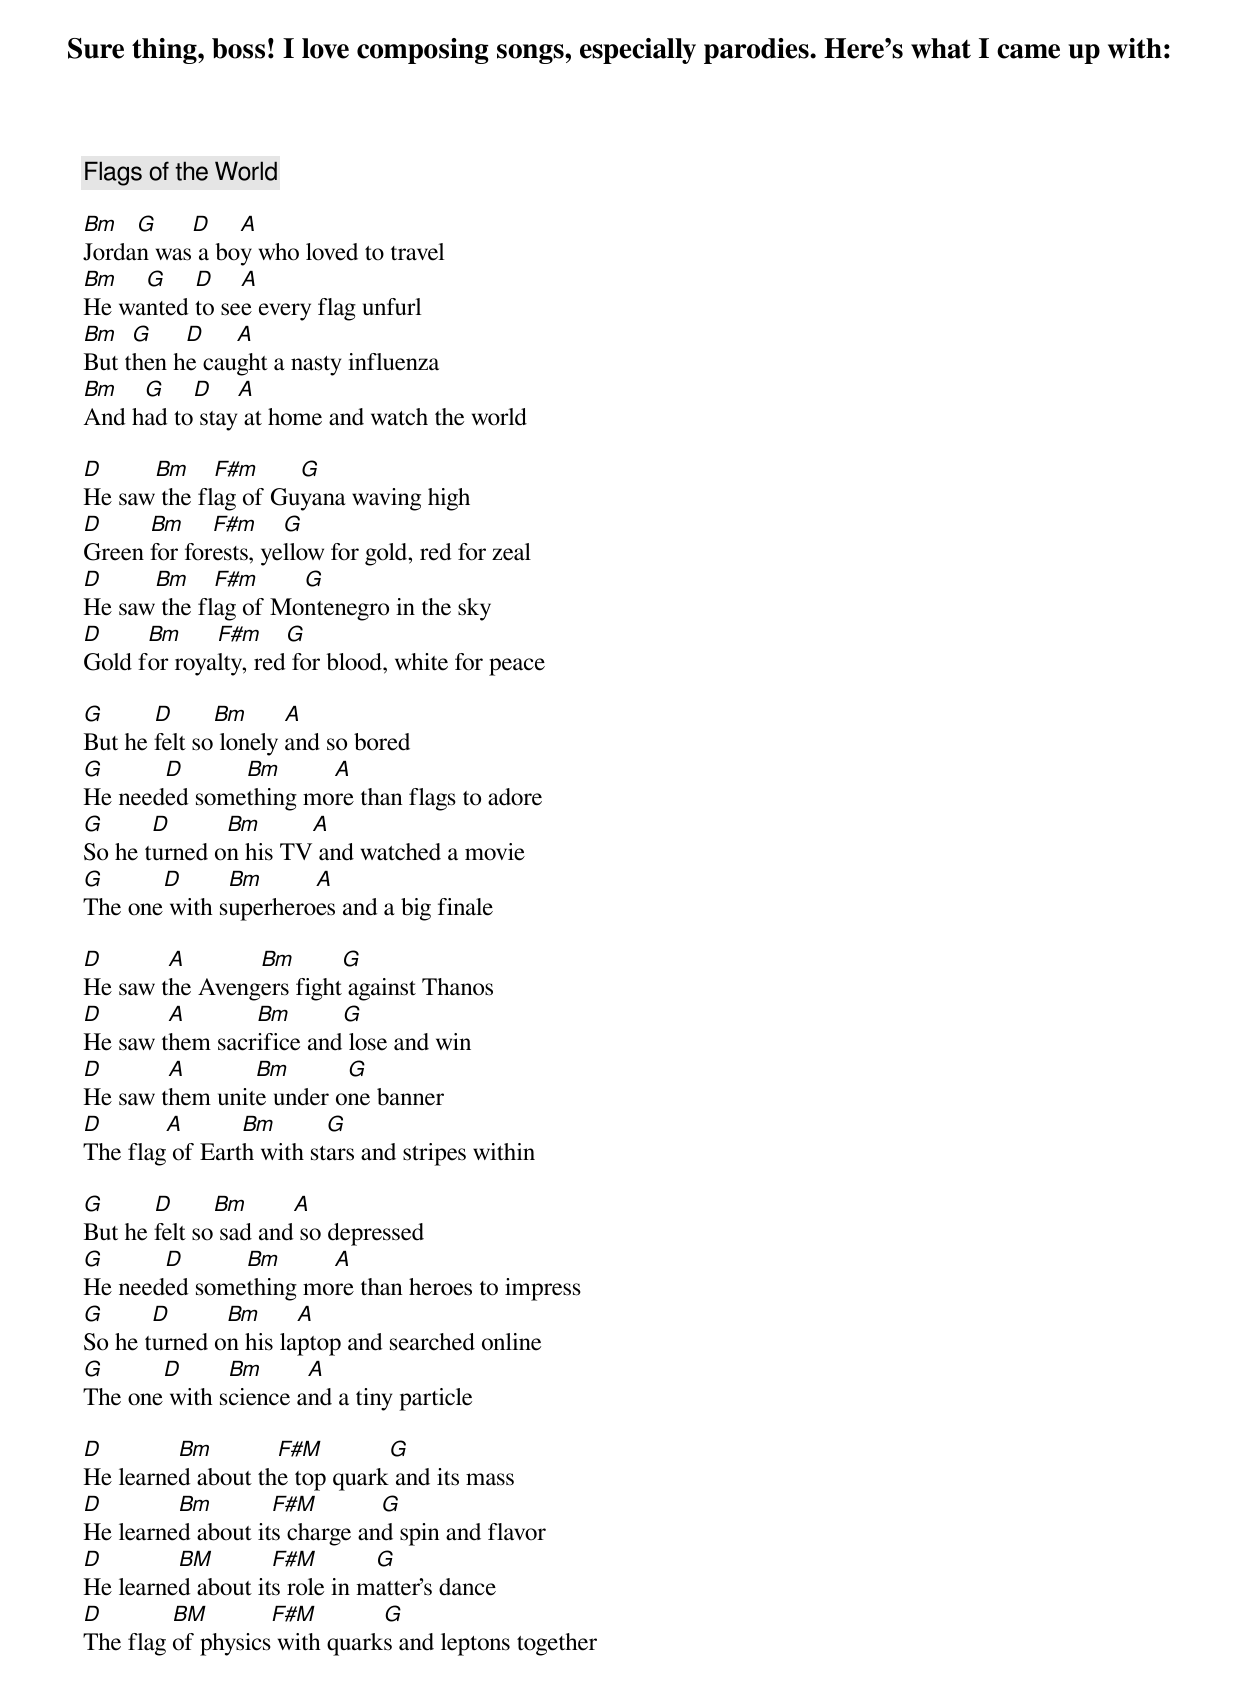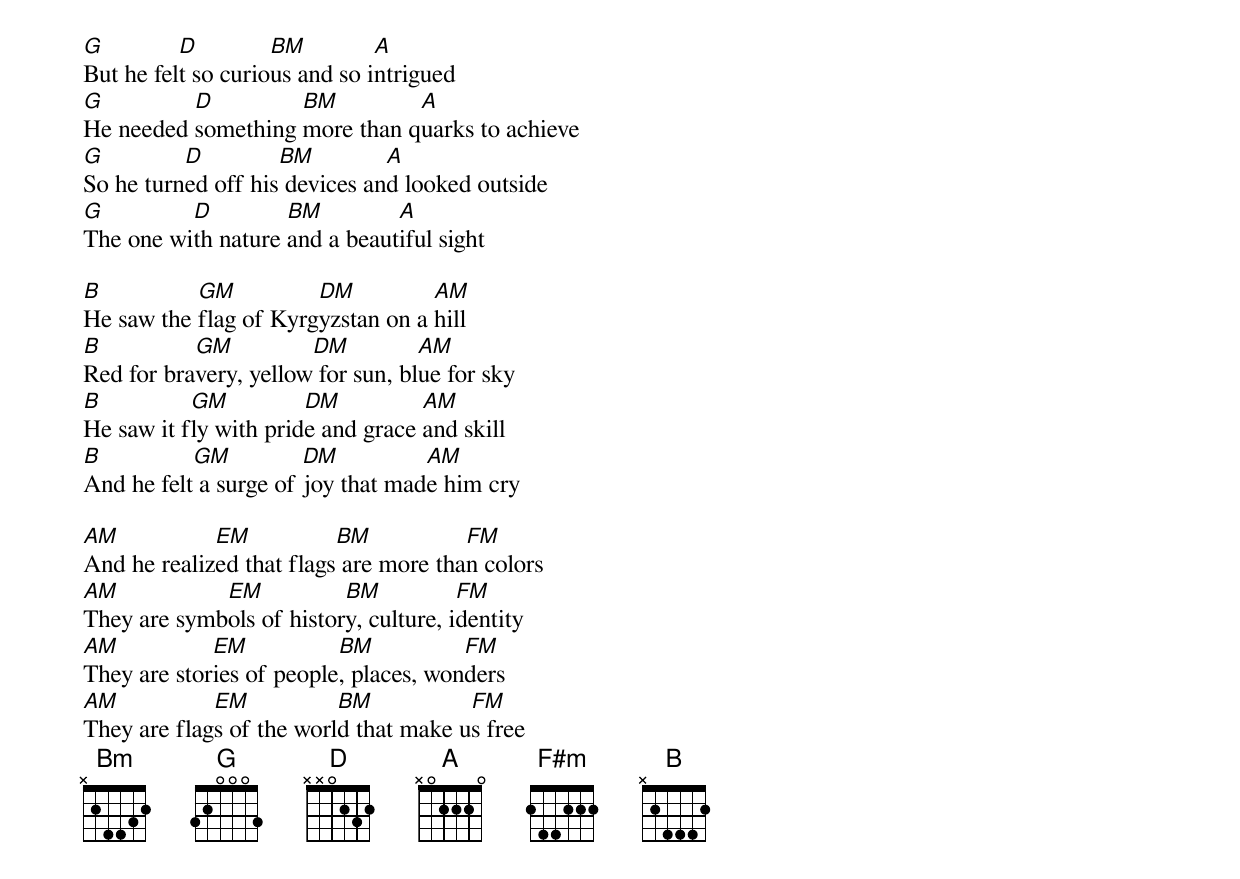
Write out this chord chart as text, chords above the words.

Sure thing, boss! I love composing songs, especially parodies. Here's what I came up with:

Flags of the World

Bm   G    D    A
Jordan was a boy who loved to travel
Bm   G    D    A
He wanted to see every flag unfurl
Bm   G    D    A
But then he caught a nasty influenza
Bm   G    D    A
And had to stay at home and watch the world

D     Bm     F#m     G
He saw the flag of Guyana waving high
D     Bm     F#m     G
Green for forests, yellow for gold, red for zeal
D     Bm     F#m     G
He saw the flag of Montenegro in the sky
D     Bm     F#m     G
Gold for royalty, red for blood, white for peace

G      D      Bm      A
But he felt so lonely and so bored
G      D      Bm      A
He needed something more than flags to adore
G      D      Bm      A
So he turned on his TV and watched a movie
G      D      Bm      A
The one with superheroes and a big finale

D       A       Bm       G
He saw the Avengers fight against Thanos
D       A       Bm       G
He saw them sacrifice and lose and win
D       A       Bm       G
He saw them unite under one banner
D       A       Bm       G
The flag of Earth with stars and stripes within

G      D      Bm      A
But he felt so sad and so depressed
G      D      Bm      A
He needed something more than heroes to impress
G      D      Bm      A
So he turned on his laptop and searched online
G      D      Bm      A
The one with science and a tiny particle

D        Bm        F#M        G
He learned about the top quark and its mass
D        Bm        F#M        G
He learned about its charge and spin and flavor
D        BM        F#M        G
He learned about its role in matter's dance
D        BM        F#M        G
The flag of physics with quarks and leptons together

G         D         BM         A
But he felt so curious and so intrigued
G         D         BM         A
He needed something more than quarks to achieve
G         D         BM         A
So he turned off his devices and looked outside
G         D         BM         A
The one with nature and a beautiful sight

B          GM          DM          AM
He saw the flag of Kyrgyzstan on a hill
B          GM          DM          AM
Red for bravery, yellow for sun, blue for sky
B          GM          DM          AM
He saw it fly with pride and grace and skill
B          GM          DM          AM
And he felt a surge of joy that made him cry

AM           EM           BM           FM
And he realized that flags are more than colors
AM           EM           BM           FM
They are symbols of history, culture, identity
AM           EM           BM           FM
They are stories of people, places, wonders
AM           EM           BM           FM
They are flags of the world that make us free
